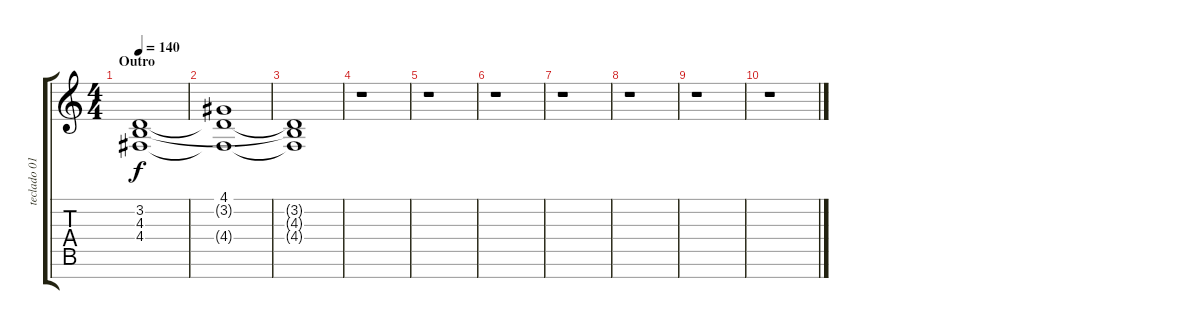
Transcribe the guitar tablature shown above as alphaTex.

\track ("teclado 01 (strings + \"chuva\")" "teclado 01") {instrument stringensemble1}
\staff {score tabs}
\tuning (E4 B3 G3 D3 A2 E2 B1) {hide}
\ts (4 4)
\section ("" "Outro")
\tempo 140
\clef g2
\ks c
(3.2 4.3 4.4).1{dy f volume 0} |
(4.1{t} 3.2{t} 4.4{t}).1 |
(3.2{t} 4.3{t} 4.4{t}).1 |
r.1 |
r.1 |
r.1 |
r.1 |
r.1 |
r.1 |
r.1
